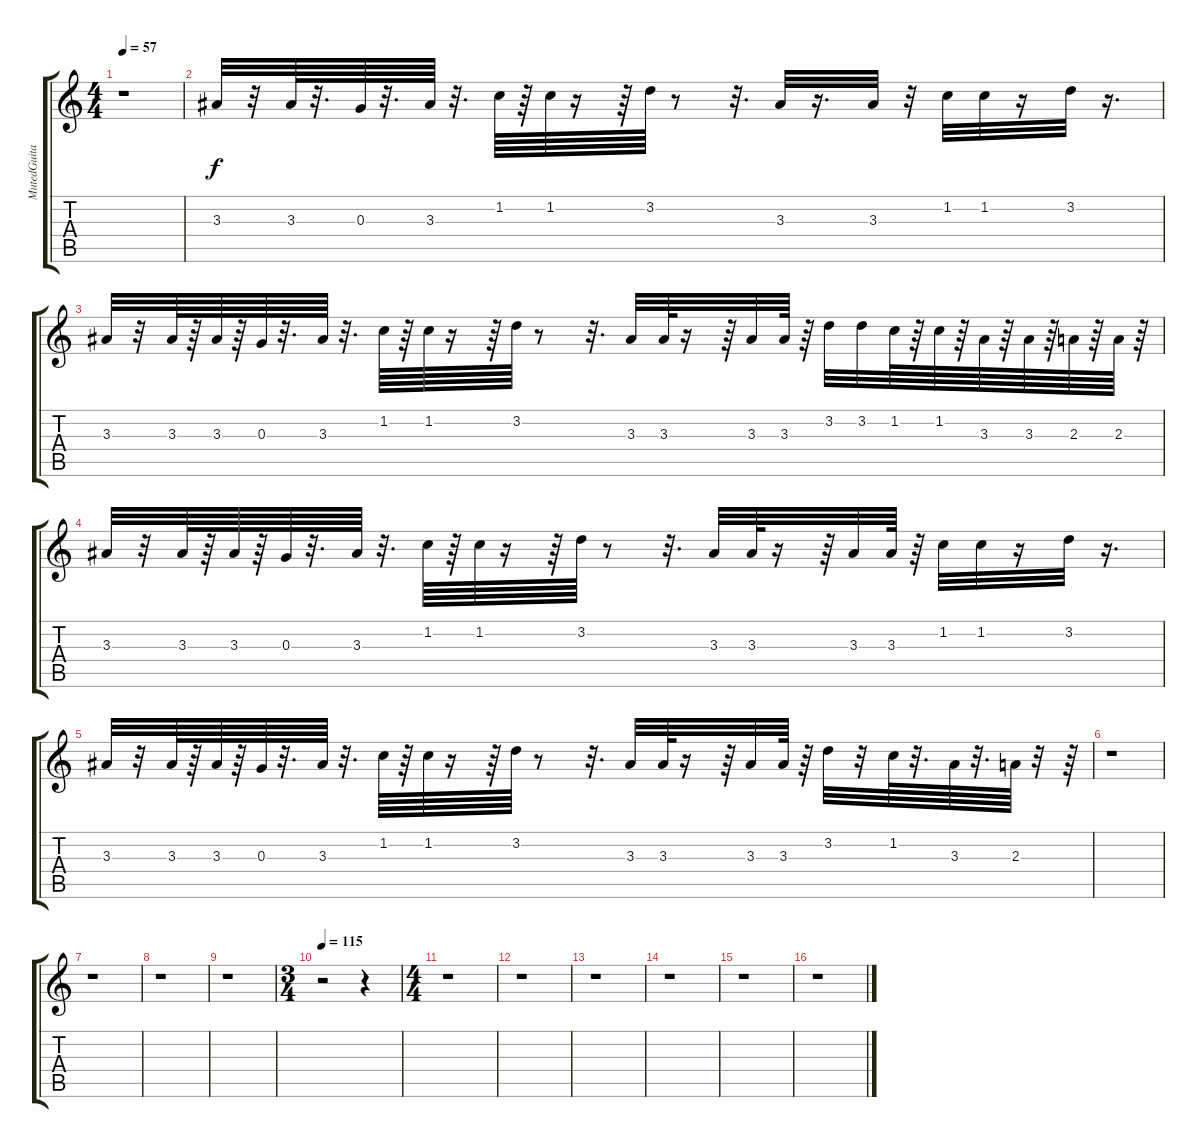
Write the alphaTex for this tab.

\track ("MutedGuitar" "MutedGuita") {instrument electricguitarmuted}
\staff {score tabs}
\tuning (E4 B3 G3 D3 A2 E2) {hide}
\ts (4 4)
\tempo 57
\clef g2
\ks c
r.1{dy f} |
3.3.32 r.32 3.3.64 r.32{d} 0.3.64 r.32{d} 3.3.64 r.32{d} 1.2.64 r.64 1.2.64 r.16 r.64 3.2.64 r.8 r.32{d} 3.3.32 r.16{d} 3.3.32 r.32 1.2.32 1.2.32 r.16 3.2.32 r.16{d} |
3.3.32 r.32 3.3.64 r.64 3.3.64 r.64 0.3.64 r.32{d} 3.3.64 r.32{d} 1.2.64 r.64 1.2.64 r.16 r.64 3.2.64 r.8 r.32{d} 3.3.32 3.3.64 r.16 r.64 3.3.32 3.3.64 r.64 3.2.32 3.2.32 1.2.64 r.64 1.2.64 r.64 3.3.64 r.64 3.3.64 r.64 2.3.64 r.64 2.3.64 r.64 |
3.3.32 r.32 3.3.64 r.64 3.3.64 r.64 0.3.64 r.32{d} 3.3.64 r.32{d} 1.2.64 r.64 1.2.64 r.16 r.64 3.2.64 r.8 r.32{d} 3.3.32 3.3.64 r.16 r.64 3.3.32 3.3.64 r.64 1.2.32 1.2.32 r.16 3.2.32 r.16{d} |
3.3.32 r.32 3.3.64 r.64 3.3.64 r.64 0.3.64 r.32{d} 3.3.64 r.32{d} 1.2.64 r.64 1.2.64 r.16 r.64 3.2.64 r.8 r.32{d} 3.3.32 3.3.64 r.16 r.64 3.3.32 3.3.64 r.64 3.2.32 r.32 1.2.64 r.32{d} 3.3.64 r.32{d} 2.3.64 r.32 r.64 |
r.1 |
r.1 |
r.1 |
r.1 |
\ts (3 4)
\tempo 115
r.2 r.4 |
\ts (4 4)
r.1 |
r.1 |
r.1 |
r.1 |
r.1 |
r.1
